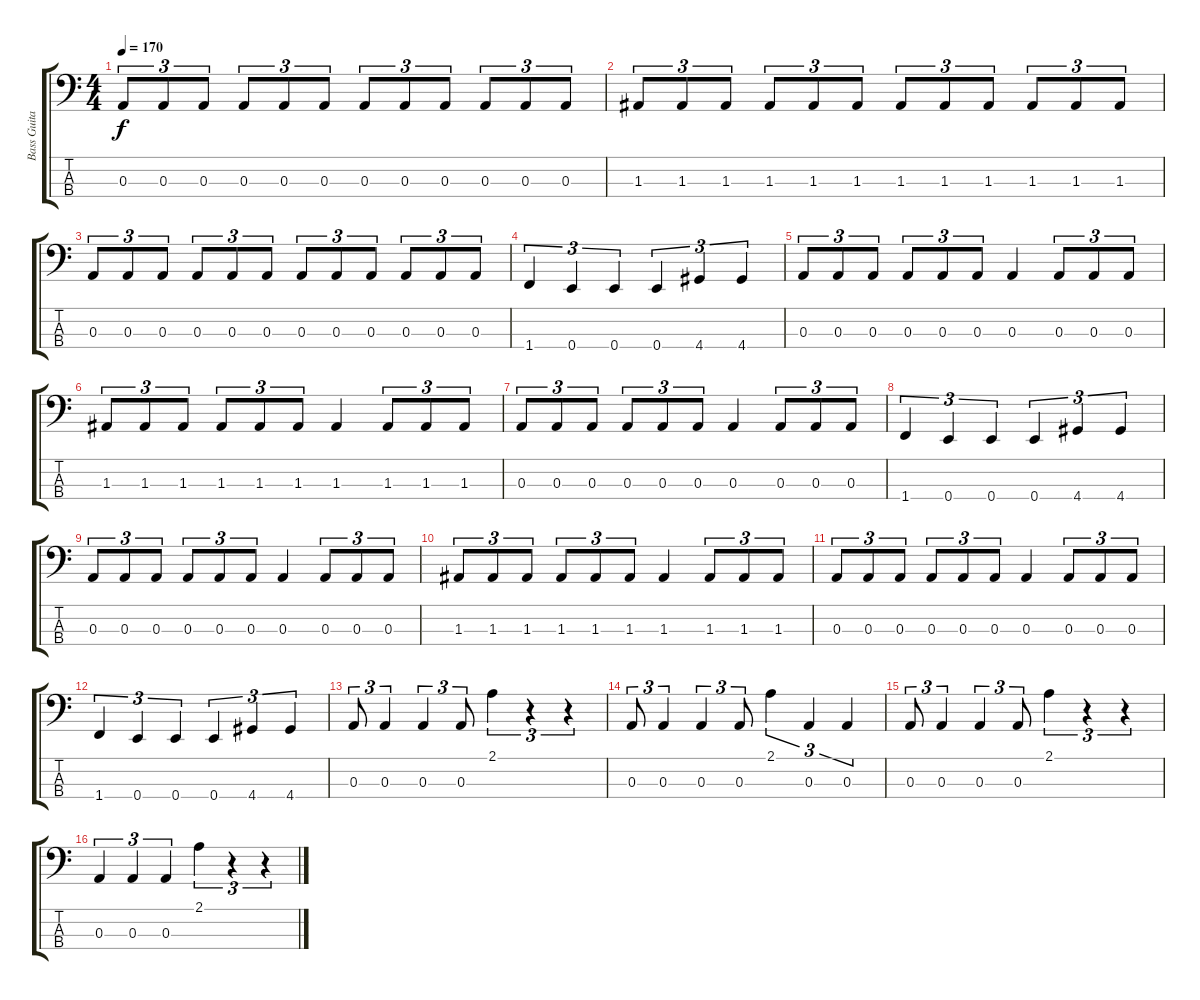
\track ("Bass Guitar" "Bass Guita") {instrument electricbassfinger}
\staff {score tabs}
\tuning (G2 D2 A1 E1) {hide}
\ts (4 4)
\tempo 170
\clef f4
\ks c
0.3.8{tu (3 2) dy f} 0.3.8{tu (3 2)} 0.3.8{tu (3 2)} 0.3.8{tu (3 2)} 0.3.8{tu (3 2)} 0.3.8{tu (3 2)} 0.3.8{tu (3 2)} 0.3.8{tu (3 2)} 0.3.8{tu (3 2)} 0.3.8{tu (3 2)} 0.3.8{tu (3 2)} 0.3.8{tu (3 2)} |
1.3.8{tu (3 2)} 1.3.8{tu (3 2)} 1.3.8{tu (3 2)} 1.3.8{tu (3 2)} 1.3.8{tu (3 2)} 1.3.8{tu (3 2)} 1.3.8{tu (3 2)} 1.3.8{tu (3 2)} 1.3.8{tu (3 2)} 1.3.8{tu (3 2)} 1.3.8{tu (3 2)} 1.3.8{tu (3 2)} |
0.3.8{tu (3 2)} 0.3.8{tu (3 2)} 0.3.8{tu (3 2)} 0.3.8{tu (3 2)} 0.3.8{tu (3 2)} 0.3.8{tu (3 2)} 0.3.8{tu (3 2)} 0.3.8{tu (3 2)} 0.3.8{tu (3 2)} 0.3.8{tu (3 2)} 0.3.8{tu (3 2)} 0.3.8{tu (3 2)} |
1.4.4{tu (3 2)} 0.4.4{tu (3 2)} 0.4.4{tu (3 2)} 0.4.4{tu (3 2)} 4.4.4{tu (3 2)} 4.4.4{tu (3 2)} |
0.3.8{tu (3 2)} 0.3.8{tu (3 2)} 0.3.8{tu (3 2)} 0.3.8{tu (3 2)} 0.3.8{tu (3 2)} 0.3.8{tu (3 2)} 0.3.4 0.3.8{tu (3 2)} 0.3.8{tu (3 2)} 0.3.8{tu (3 2)} |
1.3.8{tu (3 2)} 1.3.8{tu (3 2)} 1.3.8{tu (3 2)} 1.3.8{tu (3 2)} 1.3.8{tu (3 2)} 1.3.8{tu (3 2)} 1.3.4 1.3.8{tu (3 2)} 1.3.8{tu (3 2)} 1.3.8{tu (3 2)} |
0.3.8{tu (3 2)} 0.3.8{tu (3 2)} 0.3.8{tu (3 2)} 0.3.8{tu (3 2)} 0.3.8{tu (3 2)} 0.3.8{tu (3 2)} 0.3.4 0.3.8{tu (3 2)} 0.3.8{tu (3 2)} 0.3.8{tu (3 2)} |
1.4.4{tu (3 2)} 0.4.4{tu (3 2)} 0.4.4{tu (3 2)} 0.4.4{tu (3 2)} 4.4.4{tu (3 2)} 4.4.4{tu (3 2)} |
0.3.8{tu (3 2)} 0.3.8{tu (3 2)} 0.3.8{tu (3 2)} 0.3.8{tu (3 2)} 0.3.8{tu (3 2)} 0.3.8{tu (3 2)} 0.3.4 0.3.8{tu (3 2)} 0.3.8{tu (3 2)} 0.3.8{tu (3 2)} |
1.3.8{tu (3 2)} 1.3.8{tu (3 2)} 1.3.8{tu (3 2)} 1.3.8{tu (3 2)} 1.3.8{tu (3 2)} 1.3.8{tu (3 2)} 1.3.4 1.3.8{tu (3 2)} 1.3.8{tu (3 2)} 1.3.8{tu (3 2)} |
0.3.8{tu (3 2)} 0.3.8{tu (3 2)} 0.3.8{tu (3 2)} 0.3.8{tu (3 2)} 0.3.8{tu (3 2)} 0.3.8{tu (3 2)} 0.3.4 0.3.8{tu (3 2)} 0.3.8{tu (3 2)} 0.3.8{tu (3 2)} |
1.4.4{tu (3 2)} 0.4.4{tu (3 2)} 0.4.4{tu (3 2)} 0.4.4{tu (3 2)} 4.4.4{tu (3 2)} 4.4.4{tu (3 2)} |
0.3.8{tu (3 2)} 0.3.4{tu (3 2)} 0.3.4{tu (3 2)} 0.3.8{tu (3 2)} 2.1.4{tu (3 2)} r.4{tu (3 2)} r.4{tu (3 2)} |
0.3.8{tu (3 2)} 0.3.4{tu (3 2)} 0.3.4{tu (3 2)} 0.3.8{tu (3 2)} 2.1.4{tu (3 2)} 0.3.4{tu (3 2)} 0.3.4{tu (3 2)} |
0.3.8{tu (3 2)} 0.3.4{tu (3 2)} 0.3.4{tu (3 2)} 0.3.8{tu (3 2)} 2.1.4{tu (3 2)} r.4{tu (3 2)} r.4{tu (3 2)} |
0.3.4{tu (3 2)} 0.3.4{tu (3 2)} 0.3.4{tu (3 2)} 2.1.4{tu (3 2)} r.4{tu (3 2)} r.4{tu (3 2)}
